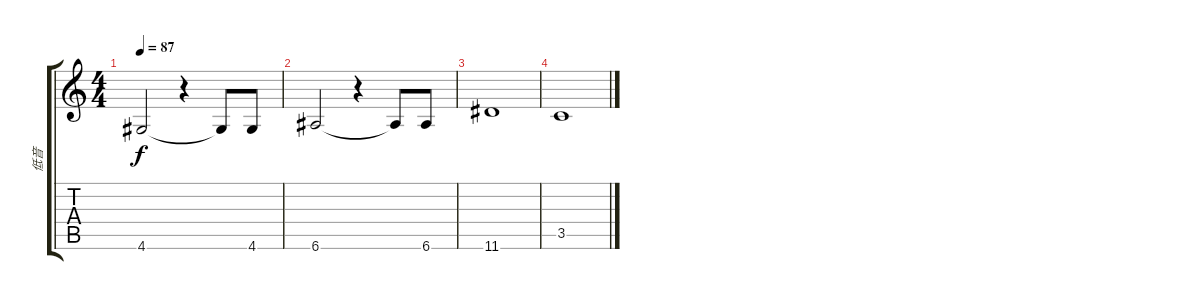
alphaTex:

\track ("低音" "低音") {instrument electricbassfinger}
\staff {score tabs}
\tuning (E4 B3 G3 D3 A2 E2) {hide}
\ts (4 4)
\tempo 87
\clef g2
\ks c
4.6.2{dy f} r.4 4.6{t}.8 4.6.8 |
6.6.2 r.4 6.6{t}.8 6.6.8 |
11.6.1 |
3.5.1
